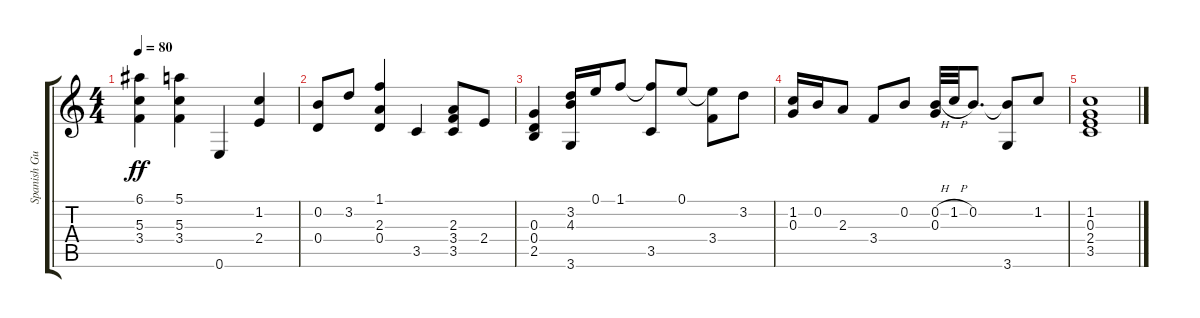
\track ("Spanish Guitar" "Spanish Gu") {instrument acousticguitarnylon}
\staff {score tabs}
\tuning (E4 B3 G3 D3 A2 E2) {hide}
\ts (4 4)
\tempo 80
\clef g2
\ks c
(6.1 5.3 3.4).4{dy ff} (5.1 5.3 3.4).4 0.6.4 (1.2 2.4).4 |
(0.2 0.4).8 3.2.8 (1.1 2.3 0.4).4 3.5.4 (2.3 3.4 3.5).8 2.4.8 |
(0.3 0.4 2.5).4 (3.2 4.3 3.6).16 0.1.16 1.1.8 (1.1{t} 3.5).8 0.1.8 (0.1{t} 3.4).8 3.2.8 |
(1.2 0.3).16 0.2.16 2.3.8 3.4.8 0.2.8 (0.2{h} 0.3).32 1.2{h}.32 0.2.8{d} (0.2{t} 3.6).8 1.2.8 |
(1.2 0.3 2.4 3.5).1
